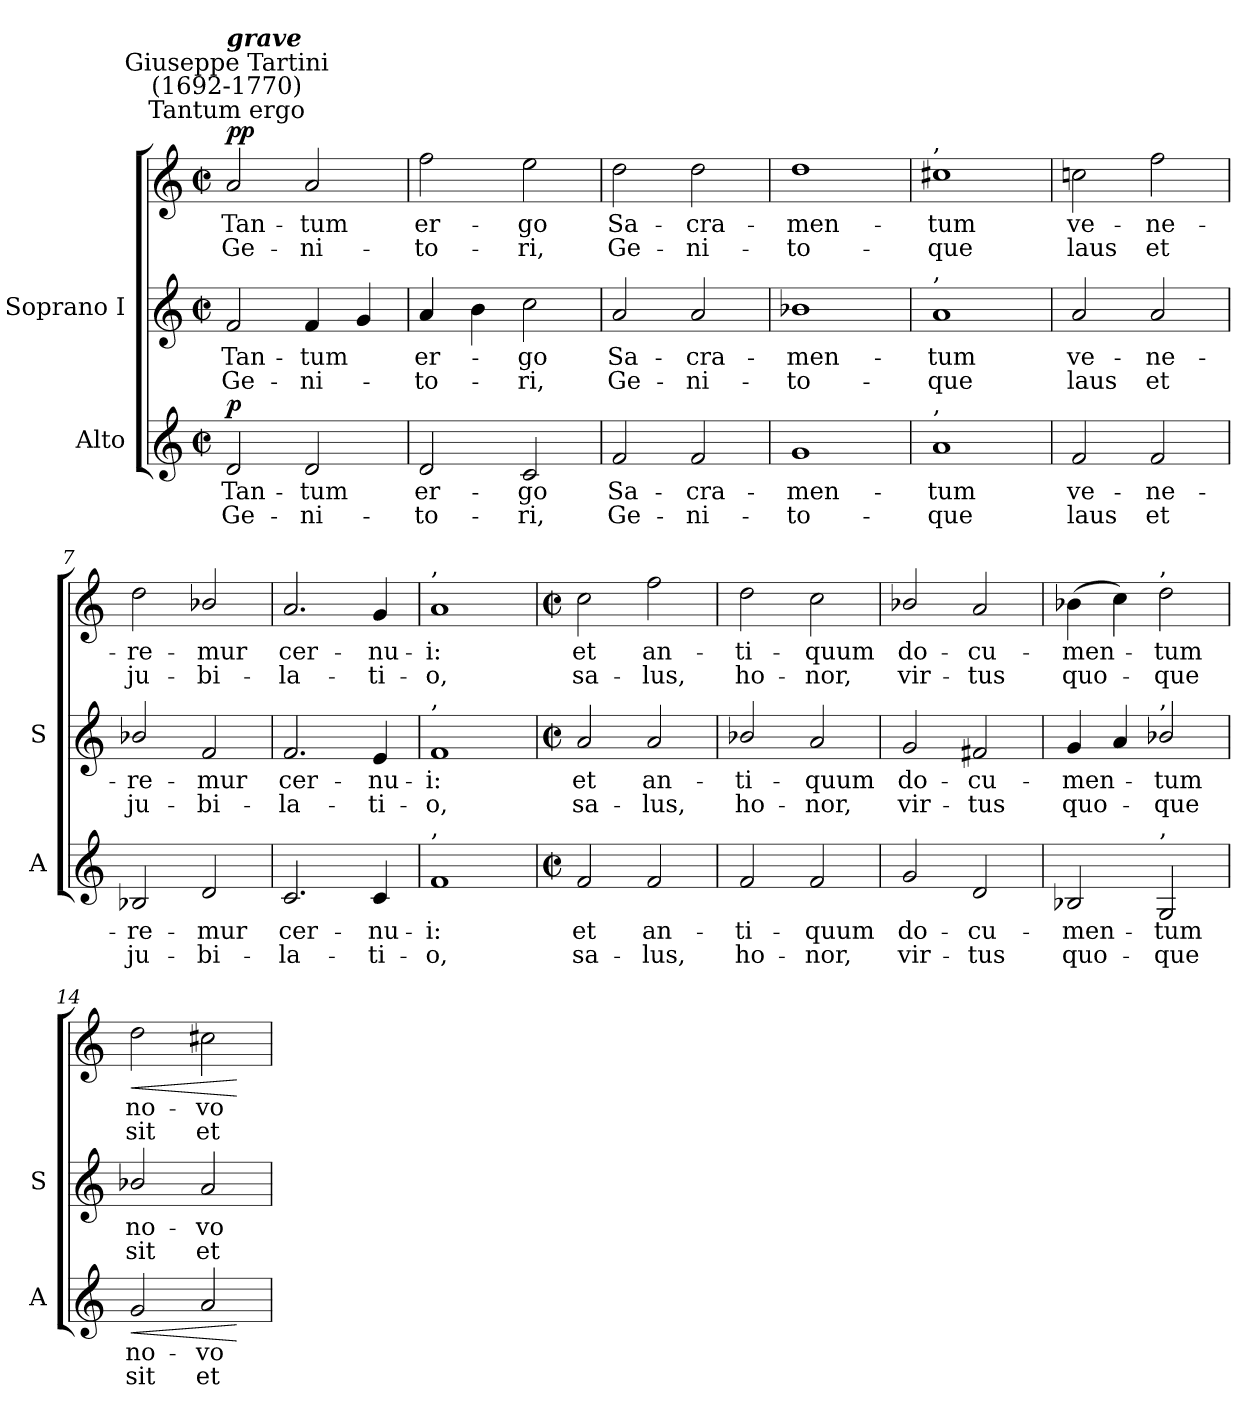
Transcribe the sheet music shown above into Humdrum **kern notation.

**kern	**text	**text	**dynam	**kern	**text	**text	**kern	**text	**text	**dynam
*part2	*part2	*part2	*part2	*part1	*part1	*part1	*part1	*part1	*part1	*part1
*staff3	*staff3	*staff3	*staff3	*staff2	*staff2	*staff2	*staff1	*staff1	*staff1	*staff1/2
*I"Alto	*	*	*	*I"Soprano I	*	*	*	*	*	*
*I'A	*	*	*	*I'S	*	*	*	*	*	*
*clefG2	*	*	*	*clefG2	*	*	*clefG2	*	*	*
*k[]	*	*	*	*k[]	*	*	*k[]	*	*	*
*C:	*	*	*	*C:	*	*	*C:	*	*	*
*M2/2	*	*	*	*M2/2	*	*	*M2/2	*	*	*
*met(c|)	*	*	*	*met(c|)	*	*	*met(c|)	*	*	*
=1	=1	=1	=1	=1	=1	=1	=1	=1	=1	=1
!	!	!	!	!	!	!	!LO:TX:a:cj:t=Tantum ergo	!	!	!
!	!	!	!	!	!	!	!LO:TX:a:cj:t=Giuseppe Tartini\n(1692-1770)	!	!	!
!	!	!	!	!	!	!	!LO:TX:a:Bi:t=grave	!	!	!
!	!LO:LY:b	!LO:LY:b	!LO:DY:b	!	!LO:LY:b	!LO:LY:b	!	!LO:LY:b	!LO:LY:b	!LO:DY:b=2
!	!	!	!	!	!	!	!	!	!	!LO:DY:n=1:b
2d	Tan-	-Ge-	p	2f	-Tan-	-Ge-	2a	Tan-	-Ge-	p p
!	!LO:LY:b	!LO:LY:b	!	!	!LO:LY:b	!LO:LY:b	!	!LO:LY:b	!LO:LY:b	!
2d	-tum	ni-	.	4f	-tum	ni-	2a	-tum	ni-	.
.	.	.	.	4g	.	.	.	.	.	.
=2	=2	=2	=2	=2	=2	=2	=2	=2	=2	=2
!	!LO:LY:b	!LO:LY:b	!	!	!LO:LY:b	!LO:LY:b	!	!LO:LY:b	!LO:LY:b	!
2d	-er-	-to-	.	4a	er-	to-	2ff	er-	-to-	.
.	.	.	.	4b	.	.	.	.	.	.
!	!LO:LY:b	!LO:LY:b	!	!	!LO:LY:b	!LO:LY:b	!	!LO:LY:b	!LO:LY:b	!
2c	-go	ri,	.	2cc	go	ri,	2ee	-go	ri,	.
=3	=3	=3	=3	=3	=3	=3	=3	=3	=3	=3
!	!LO:LY:b	!LO:LY:b	!	!	!LO:LY:b	!LO:LY:b	!	!LO:LY:b	!LO:LY:b	!
2f	Sa-	-Ge-	.	2a	-Sa-	-Ge-	2dd	Sa-	-Ge-	.
!	!LO:LY:b	!LO:LY:b	!	!	!LO:LY:b	!LO:LY:b	!	!LO:LY:b	!LO:LY:b	!
2f	-cra-	-ni-	.	2a	-cra-	-ni-	2dd	-cra-	-ni-	.
=4	=4	=4	=4	=4	=4	=4	=4	=4	=4	=4
!	!LO:LY:b	!LO:LY:b	!	!	!LO:LY:b	!LO:LY:b	!	!LO:LY:b	!LO:LY:b	!
1g	-men-	-to-	.	1b-X	-men-	-to-	1dd	-men-	-to-	.
=5	=5	=5	=5	=5	=5	=5	=5	=5	=5	=5
!	!	!	!	!	!	!	!LO:TX:a:t=,	!	!	!
!	!	!	!	!LO:TX:a:t=,	!	!	!	!	!	!
!LO:TX:a:t=,	!	!	!	!	!	!	!	!	!	!
!	!LO:LY:b	!LO:LY:b	!	!	!LO:LY:b	!LO:LY:b	!	!LO:LY:b	!LO:LY:b	!
1a	-tum	que	.	1a	tum	que	1cc#X	-tum	que	.
=6	=6	=6	=6	=6	=6	=6	=6	=6	=6	=6
!	!LO:LY:b	!LO:LY:b	!	!	!LO:LY:b	!LO:LY:b	!	!LO:LY:b	!LO:LY:b	!
2f	ve-	-laus	.	2a	ve-	-laus	2ccn	ve-	-laus	.
!	!LO:LY:b	!LO:LY:b	!	!	!LO:LY:b	!LO:LY:b	!	!LO:LY:b	!LO:LY:b	!
2f	ne-	-et	.	2a	ne-	-et	2ff	ne-	-et	.
=7	=7	=7	=7	=7	=7	=7	=7	=7	=7	=7
!	!LO:LY:b	!LO:LY:b	!	!	!LO:LY:b	!LO:LY:b	!	!LO:LY:b	!LO:LY:b	!
2B-X	re-	-ju-	.	2b-X/	-re-	-ju-	2dd	re-	-ju-	.
!	!LO:LY:b	!LO:LY:b	!	!	!LO:LY:b	!LO:LY:b	!	!LO:LY:b	!LO:LY:b	!
2d	-mur	bi-	.	2f	-mur	bi-	2b-X/	-mur	bi-	.
=8	=8	=8	=8	=8	=8	=8	=8	=8	=8	=8
!	!LO:LY:b	!LO:LY:b	!	!	!LO:LY:b	!LO:LY:b	!	!LO:LY:b	!LO:LY:b	!
2.c	-cer-	-la-	.	2.f	-cer-	-la-	2.a	-cer-	-la-	.
!	!LO:LY:b	!LO:LY:b	!	!	!LO:LY:b	!LO:LY:b	!	!LO:LY:b	!LO:LY:b	!
4c	-nu-	-ti-	.	4e	-nu-	-ti-	4g	-nu-	-ti-	.
=9	=9	=9	=9	=9	=9	=9	=9	=9	=9	=9
!	!	!	!	!	!	!	!LO:TX:a:t=,	!	!	!
!	!	!	!	!LO:TX:a:t=,	!	!	!	!	!	!
!LO:TX:a:t=,	!	!	!	!	!	!	!	!	!	!
!	!LO:LY:b	!LO:LY:b	!	!	!LO:LY:b	!LO:LY:b	!	!LO:LY:b	!LO:LY:b	!
1f	-i:	o,	.	1f	i:	o,	1a	-i:	o,	.
!!LO:LB:g=z
=10	=10	=10	=10	=10	=10	=10	=10	=10	=10	=10
*M2/2	*	*	*	*M2/2	*	*	*M2/2	*	*	*
*met(c|)	*	*	*	*met(c|)	*	*	*met(c|)	*	*	*
!	!LO:LY:b	!LO:LY:b	!	!	!LO:LY:b	!LO:LY:b	!	!LO:LY:b	!LO:LY:b	!
2f	et	sa-	.	2a	et	sa-	2cc	et	sa-	.
!	!LO:LY:b	!LO:LY:b	!	!	!LO:LY:b	!LO:LY:b	!	!LO:LY:b	!LO:LY:b	!
2f	-an-	-lus,	.	2a	-an-	-lus,	2ff	-an-	-lus,	.
=11	=11	=11	=11	=11	=11	=11	=11	=11	=11	=11
!	!LO:LY:b	!LO:LY:b	!	!	!LO:LY:b	!LO:LY:b	!	!LO:LY:b	!LO:LY:b	!
2f	ti-	-ho-	.	2b-X/	ti-	-ho-	2dd	ti-	-ho-	.
!	!LO:LY:b	!LO:LY:b	!	!	!LO:LY:b	!LO:LY:b	!	!LO:LY:b	!LO:LY:b	!
2f	-quum	nor,	.	2a	-quum	nor,	2cc	-quum	nor,	.
=12	=12	=12	=12	=12	=12	=12	=12	=12	=12	=12
!	!LO:LY:b	!LO:LY:b	!	!	!LO:LY:b	!LO:LY:b	!	!LO:LY:b	!LO:LY:b	!
2g	do-	-vir-	.	2g	do-	-vir-	2b-X/	do-	-vir-	.
!	!LO:LY:b	!LO:LY:b	!	!	!LO:LY:b	!LO:LY:b	!	!LO:LY:b	!LO:LY:b	!
2d	-cu-	-tus	.	2f#X	-cu-	-tus	2a	-cu-	-tus	.
=13	=13	=13	=13	=13	=13	=13	=13	=13	=13	=13
!	!LO:LY:b	!LO:LY:b	!	!	!LO:LY:b	!LO:LY:b	!	!LO:LY:b	!LO:LY:b	!
2B-X	men-	-quo-	.	4g	men-	quo-	(>4b-X	men-	quo-	.
.	.	.	.	4a	.	.	4cc)	.	.	.
!	!	!	!	!	!	!	!LO:TX:a:t=,	!	!	!
!	!	!	!	!LO:TX:a:t=,	!	!	!	!	!	!
!LO:TX:a:t=,	!	!	!	!	!	!	!	!	!	!
!	!LO:LY:b	!LO:LY:b	!	!	!LO:LY:b	!LO:LY:b	!	!LO:LY:b	!LO:LY:b	!
2G	-tum	que	.	2b-X/	tum	que	2dd	tum	que	.
=14	=14	=14	=14	=14	=14	=14	=14	=14	=14	=14
!	!LO:LY:b	!LO:LY:b	!LO:HP:b	!	!LO:LY:b	!LO:LY:b	!	!LO:LY:b	!LO:LY:b	!LO:HP:b
2g	no-	-sit	<	2b-X/	no-	-sit	2dd	no-	-sit	<
!	!LO:LY:b	!LO:LY:b	!	!	!LO:LY:b	!LO:LY:b	!	!LO:LY:b	!LO:LY:b	!
2a	vo	et	.	2a	vo	et	2cc#X	vo	et	.
.	.	.	[	.	.	.	.	.	.	[
=	=	=	=	=	=	=	=	=	=	=
*-	*-	*-	*-	*-	*-	*-	*-	*-	*-	*-
